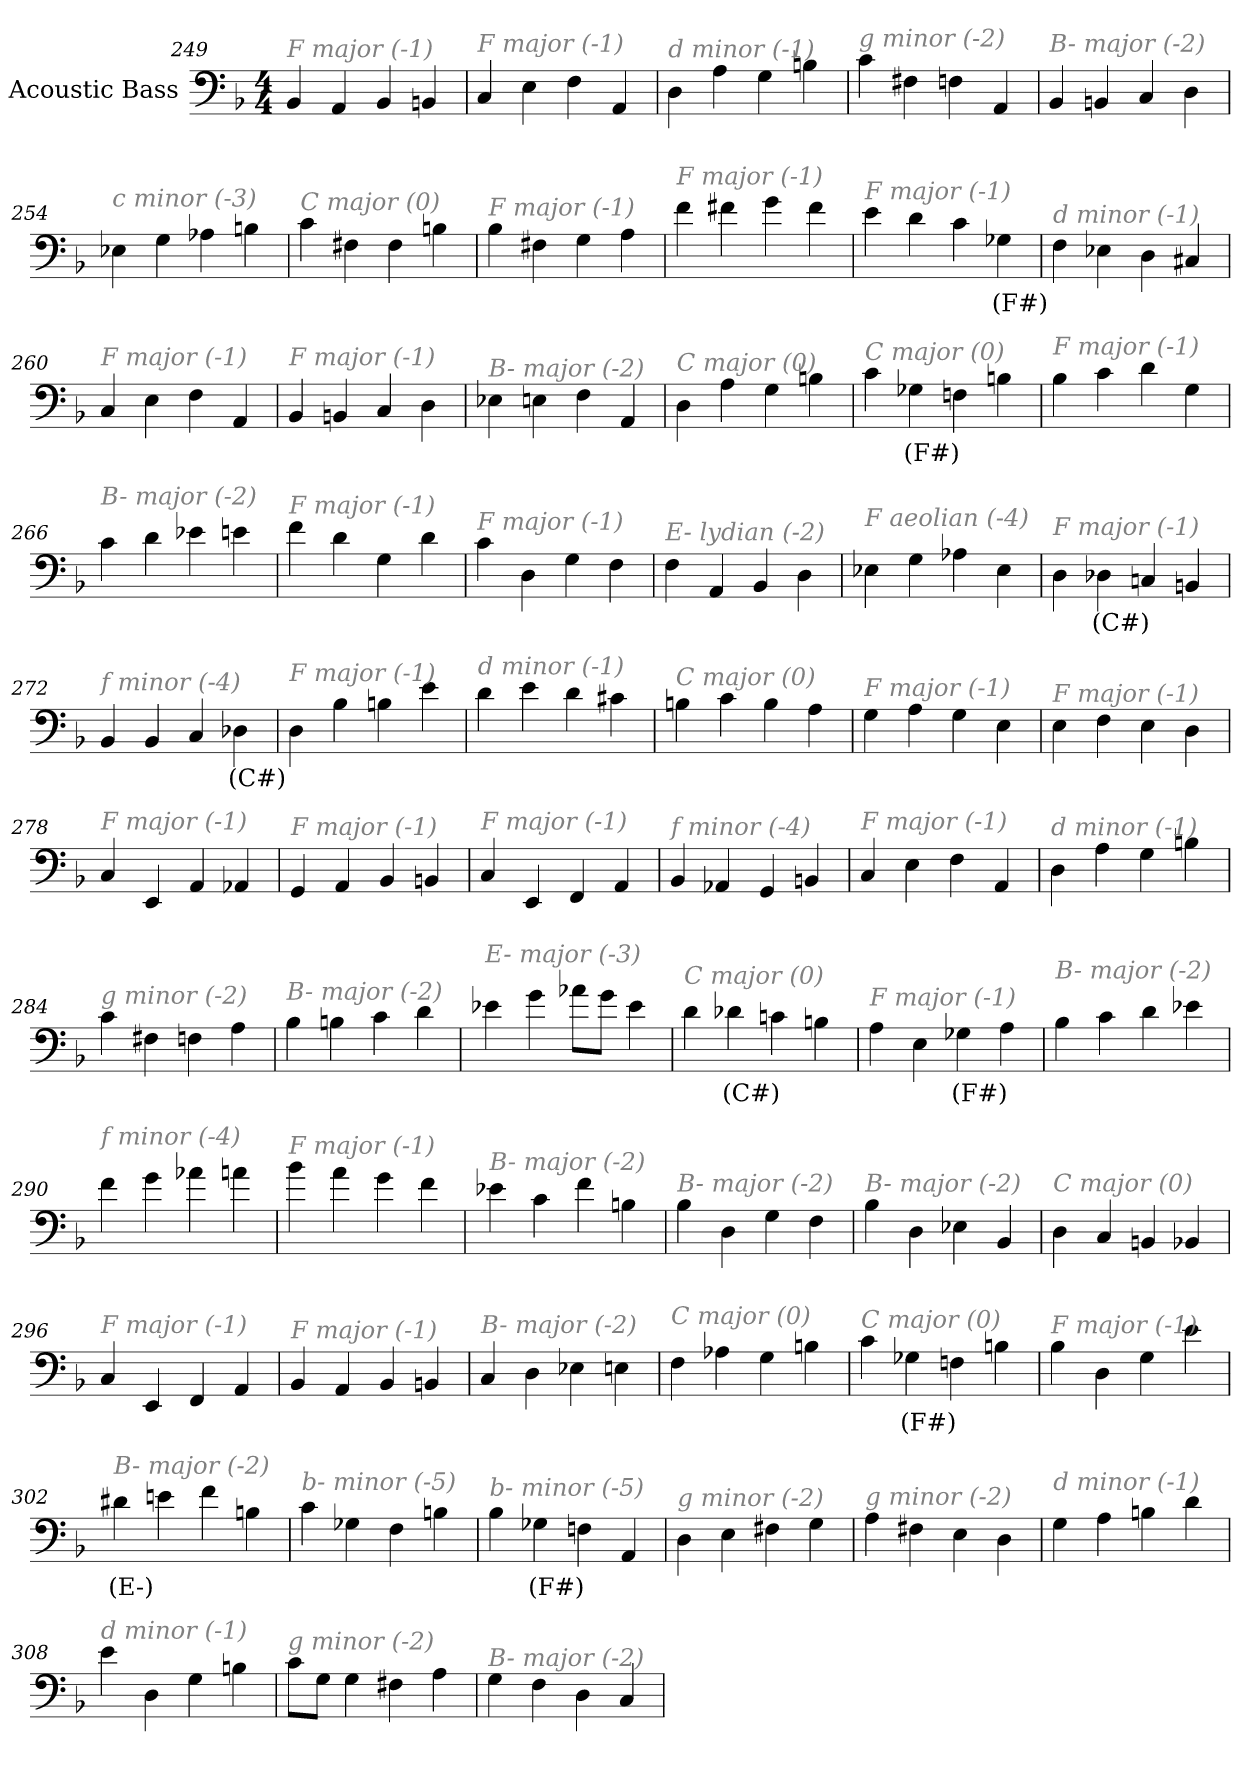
**kern	**text
*part1	*part1
*staff1	*staff1
*I"Acoustic Bass	*
*clefF4	*
*ITrd7c12	*
*k[b-]	*
*F:	*
*M4/4	*
=249	=249
!LO:TX:i:color=#808080:t=F major (-1)	!
4BBB-	.
4AAA	.
4BBB-	.
4BBBn	.
=250	=250
!LO:TX:i:color=#808080:t=F major (-1)	!
4CC	.
4EE	.
4FF	.
4AAA	.
=251	=251
!LO:TX:i:color=#808080:t=d minor (-1)	!
4DD	.
4AA	.
4GG	.
4BBn	.
=252	=252
!LO:TX:i:color=#808080:t=g minor (-2)	!
4C	.
4FF#X	.
4FFn	.
4AAA	.
=253	=253
!LO:TX:i:color=#808080:t=B- major (-2)	!
4BBB-	.
4BBBn	.
4CC	.
4DD	.
=254	=254
!LO:TX:i:color=#808080:t=c minor (-3)	!
4EE-X	.
4GG	.
4AA-X	.
4BBn	.
=255	=255
!LO:TX:i:color=#808080:t=C major (0)	!
4C	.
4FF#X	.
4FF#	.
4BBn	.
=256	=256
!LO:TX:i:color=#808080:t=F major (-1)	!
4BB-	.
4FF#X	.
4GG	.
4AA	.
=257	=257
!LO:TX:i:color=#808080:t=F major (-1)	!
4F	.
4F#X	.
4G	.
4F#	.
=258	=258
!LO:TX:i:color=#808080:t=F major (-1)	!
4E	.
4D	.
4C	.
4GG-Xi	(F#)
=259	=259
!LO:TX:i:color=#808080:t=d minor (-1)	!
4FF	.
4EE-X	.
4DD	.
4CC#X	.
=260	=260
!LO:TX:i:color=#808080:t=F major (-1)	!
4CC	.
4EE	.
4FF	.
4AAA	.
=261	=261
!LO:TX:i:color=#808080:t=F major (-1)	!
4BBB-	.
4BBBn	.
4CC	.
4DD	.
=262	=262
!LO:TX:i:color=#808080:t=B- major (-2)	!
4EE-X	.
4EEn	.
4FF	.
4AAA	.
=263	=263
!LO:TX:i:color=#808080:t=C major (0)	!
4DD	.
4AA	.
4GG	.
4BBn	.
=264	=264
!LO:TX:i:color=#808080:t=C major (0)	!
4C	.
4GG-Xi	(F#)
4FFn	.
4BBn	.
=265	=265
!LO:TX:i:color=#808080:t=F major (-1)	!
4BB-	.
4C	.
4D	.
4GG	.
=266	=266
!LO:TX:i:color=#808080:t=B- major (-2)	!
4C	.
4D	.
4E-X	.
4En	.
=267	=267
!LO:TX:i:color=#808080:t=F major (-1)	!
4F	.
4D	.
4GG	.
4D	.
=268	=268
!LO:TX:i:color=#808080:t=F major (-1)	!
4C	.
4DD	.
4GG	.
4FF	.
=269	=269
!LO:TX:i:color=#808080:t=E- lydian (-2)	!
4FF	.
4AAA	.
4BBB-	.
4DD	.
=270	=270
!LO:TX:i:color=#808080:t=F aeolian (-4)	!
4EE-X	.
4GG	.
4AA-X	.
4EE-	.
=271	=271
!LO:TX:i:color=#808080:t=F major (-1)	!
4DD	.
4DD-Xi	(C#)
4CCn	.
4BBBn	.
=272	=272
!LO:TX:i:color=#808080:t=f minor (-4)	!
4BBB-	.
4BBB-	.
4CC	.
4DD-Xi	(C#)
=273	=273
!LO:TX:i:color=#808080:t=F major (-1)	!
4DD	.
4BB-	.
4BBn	.
4E	.
=274	=274
!LO:TX:i:color=#808080:t=d minor (-1)	!
4D	.
4E	.
4D	.
4C#X	.
=275	=275
!LO:TX:i:color=#808080:t=C major (0)	!
4BBn	.
4C	.
4BB	.
4AA	.
=276	=276
!LO:TX:i:color=#808080:t=F major (-1)	!
4GG	.
4AA	.
4GG	.
4EE	.
=277	=277
!LO:TX:i:color=#808080:t=F major (-1)	!
4EE	.
4FF	.
4EE	.
4DD	.
=278	=278
!LO:TX:i:color=#808080:t=F major (-1)	!
4CC	.
4EEE	.
4AAA	.
4AAA-X	.
=279	=279
!LO:TX:i:color=#808080:t=F major (-1)	!
4GGG	.
4AAA	.
4BBB-	.
4BBBn	.
=280	=280
!LO:TX:i:color=#808080:t=F major (-1)	!
4CC	.
4EEE	.
4FFF	.
4AAA	.
=281	=281
!LO:TX:i:color=#808080:t=f minor (-4)	!
4BBB-	.
4AAA-X	.
4GGG	.
4BBBn	.
=282	=282
!LO:TX:i:color=#808080:t=F major (-1)	!
4CC	.
4EE	.
4FF	.
4AAA	.
=283	=283
!LO:TX:i:color=#808080:t=d minor (-1)	!
4DD	.
4AA	.
4GG	.
4BBn	.
=284	=284
!LO:TX:i:color=#808080:t=g minor (-2)	!
4C	.
4FF#X	.
4FFn	.
4AA	.
=285	=285
!LO:TX:i:color=#808080:t=B- major (-2)	!
4BB-	.
4BBn	.
4C	.
4D	.
=286	=286
!LO:TX:i:color=#808080:t=E- major (-3)	!
4E-X	.
4G	.
8A-XL	.
8GJ	.
4E-	.
=287	=287
!LO:TX:i:color=#808080:t=C major (0)	!
4D	.
4D-Xi	(C#)
4Cn	.
4BBn	.
=288	=288
!LO:TX:i:color=#808080:t=F major (-1)	!
4AA	.
4EE	.
4GG-Xi	(F#)
4AA	.
=289	=289
!LO:TX:i:color=#808080:t=B- major (-2)	!
4BB-	.
4C	.
4D	.
4E-X	.
=290	=290
!LO:TX:i:color=#808080:t=f minor (-4)	!
4F	.
4G	.
4A-X	.
4An	.
=291	=291
!LO:TX:i:color=#808080:t=F major (-1)	!
4B-	.
4A	.
4G	.
4F	.
=292	=292
!LO:TX:i:color=#808080:t=B- major (-2)	!
4E-X	.
4C	.
4F	.
4BBn	.
=293	=293
!LO:TX:i:color=#808080:t=B- major (-2)	!
4BB-	.
4DD	.
4GG	.
4FF	.
=294	=294
!LO:TX:i:color=#808080:t=B- major (-2)	!
4BB-	.
4DD	.
4EE-X	.
4BBB-	.
=295	=295
!LO:TX:i:color=#808080:t=C major (0)	!
4DD	.
4CC	.
4BBBn	.
4BBB-X	.
=296	=296
!LO:TX:i:color=#808080:t=F major (-1)	!
4CC	.
4EEE	.
4FFF	.
4AAA	.
=297	=297
!LO:TX:i:color=#808080:t=F major (-1)	!
4BBB-	.
4AAA	.
4BBB-	.
4BBBn	.
=298	=298
!LO:TX:i:color=#808080:t=B- major (-2)	!
4CC	.
4DD	.
4EE-X	.
4EEn	.
=299	=299
!LO:TX:i:color=#808080:t=C major (0)	!
4FF	.
4AA-X	.
4GG	.
4BBn	.
=300	=300
!LO:TX:i:color=#808080:t=C major (0)	!
4C	.
4GG-Xi	(F#)
4FFn	.
4BBn	.
=301	=301
!LO:TX:i:color=#808080:t=F major (-1)	!
4BB-	.
4DD	.
4GG	.
4E	.
=302	=302
!LO:TX:i:color=#808080:t=B- major (-2)	!
4D#Xj	(E-)
4En	.
4F	.
4BBn	.
=303	=303
!LO:TX:i:color=#808080:t=b- minor (-5)	!
4C	.
4GG-X	.
4FF	.
4BBn	.
=304	=304
!LO:TX:i:color=#808080:t=b- minor (-5)	!
4BB-	.
4GG-Xi	(F#)
4FFn	.
4AAA	.
=305	=305
!LO:TX:i:color=#808080:t=g minor (-2)	!
4DD	.
4EE	.
4FF#X	.
4GG	.
=306	=306
!LO:TX:i:color=#808080:t=g minor (-2)	!
4AA	.
4FF#X	.
4EE	.
4DD	.
=307	=307
!LO:TX:i:color=#808080:t=d minor (-1)	!
4GG	.
4AA	.
4BBn	.
4D	.
=308	=308
!LO:TX:i:color=#808080:t=d minor (-1)	!
4E	.
4DD	.
4GG	.
4BBn	.
=309	=309
!LO:TX:i:color=#808080:t=g minor (-2)	!
8CL	.
8GGJ	.
4GG	.
4FF#X	.
4AA	.
=310	=310
!LO:TX:i:color=#808080:t=B- major (-2)	!
4GG	.
4FF	.
4DD	.
4CC	.
=	=
*-	*-
